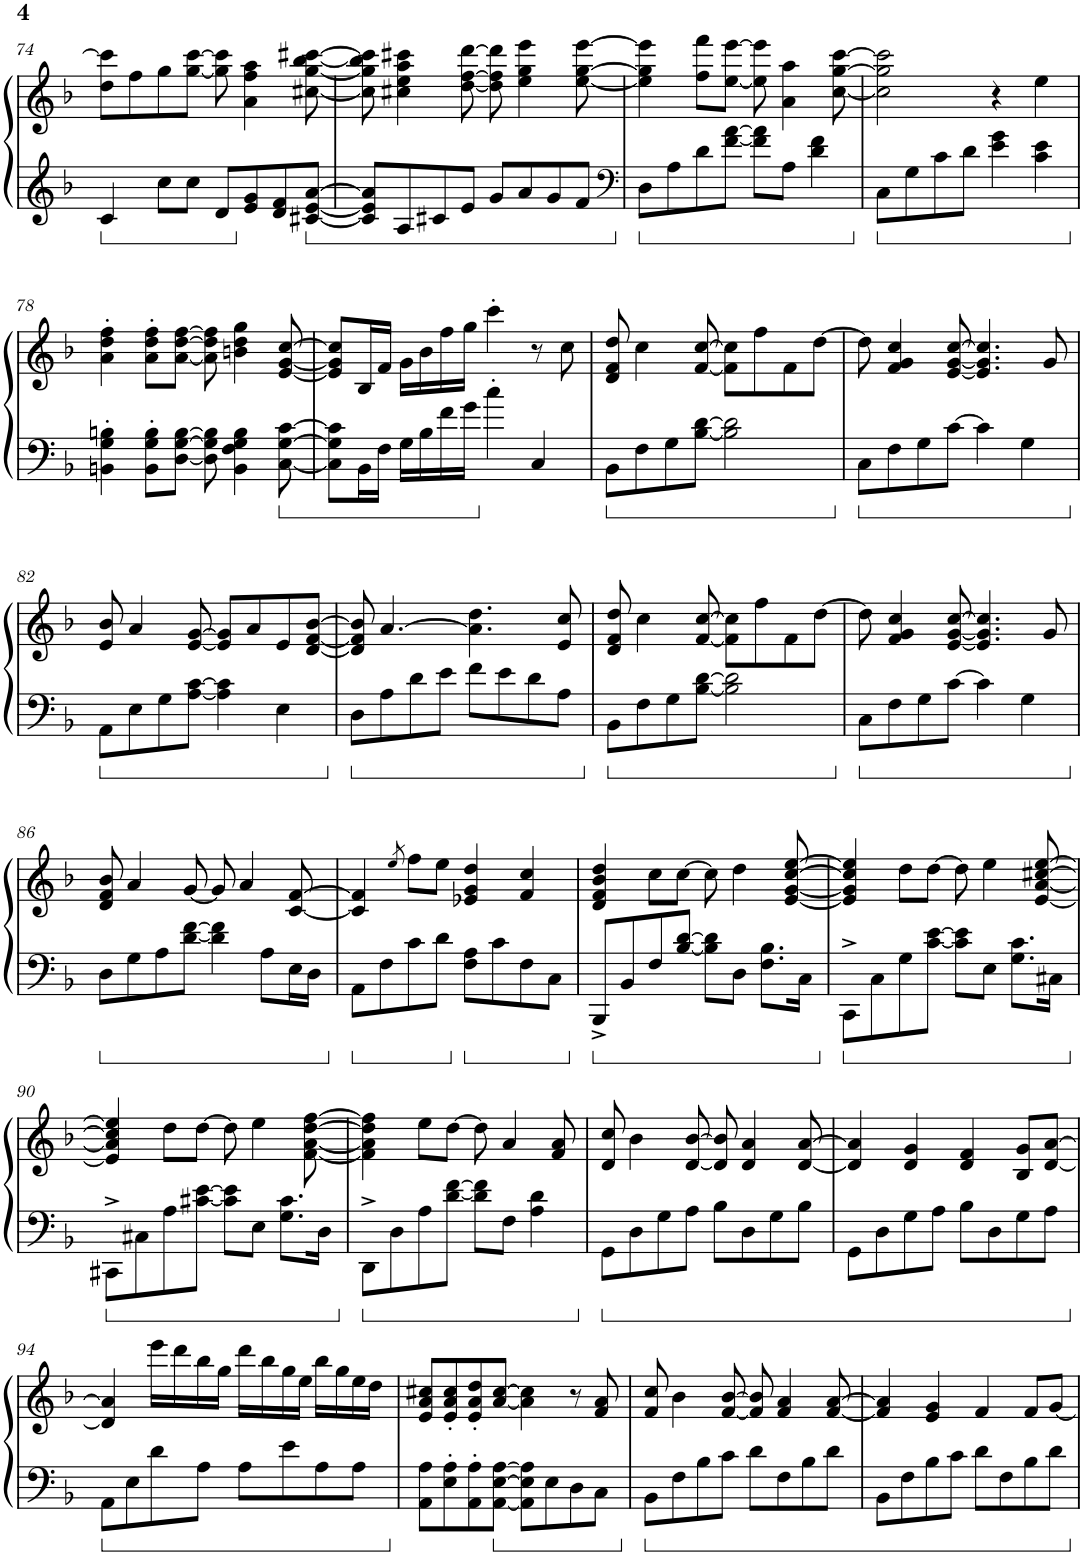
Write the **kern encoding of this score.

**kern	**kern
*part1	*part1
*staff2	*staff1
*I"Piano	*
*I'Pno.	*
!!LO:PB:g=z
*clefG2	*clefG2
*k[b-]	*k[b-]
*M4/4	*M4/4
=74	=74
4c/	8dd\ 8ccc\]L
.	8ff\
8cc\L	8gg\
8cc\J	[8gg\ [8ccc\J
8d/L	8gg\] 8ccc\]
8e/ 8g/	4a\ 4ff\ 4aa\
8d/ 8f/	.
[8c#X/ [8e/ [8a/J	[8cc#X\ [8gg\ [8bb-\ [8ccc#X\
=75	=75
8c#/] 8e/] 8a/]L	8cc#\] 8gg\] 8bb-\] 8ccc#\]
8A/	4cc#X\ 4ee\ 4aa\ 4ccc#X\
8c#X/	.
8e/J	[8dd\ [8ff\ [8ddd\
8g/L	8dd\] 8ff\] 8ddd\]
8a/	4ee\ 4gg\ 4eee\
8g/	.
8f/J	[8ee\ [8gg\ [8eee\
=76	=76
*clefF4	*
8D\L	4ee\] 4gg\] 4eee\]
8A\	.
8d\	8ff\ 8fff\L
[8f\ [8a\J	[8ee\ [8eee\J
8f\] 8a\]L	8ee\] 8eee\]
8A\J	4a\ 4aa\
4d\ 4f\	.
.	[8cc\ [8gg\ [8ccc\
=77	=77
8C\L	2cc\] 2gg\] 2ccc\]
8G\	.
8c\	.
8d\J	.
4e\ 4g\	4r
4c\ 4e\	4ee\
!!LO:LB:g=z
=78	=78
4BBn\' 4G\' 4Bn\'	4a\' 4dd\' 4ff\'
8BB\' 8G\' 8B\'L	8a\' 8dd\' 8ff\'L
[8D\ [8G\ [8B\J	[8a\ [8dd\ [8ff\J
8D\] 8G\] 8B\]	8a\] 8dd\] 8ff\]
4BB\ 4F\ 4G\ 4B\	4bn\ 4dd\ 4gg\
[8C\ [8G\ [8c\	[8e/ [8g/ [8cc/
=79	=79
8C\] 8G\] 8c\]L	8e/] 8g/] 8cc/]L
16BB-\L	16B-/L
16F\JJ	16f/JJ
16G\LL	16g\LL
16B-\	16b-\
16f\	16ff\
16g\JJ	16gg\JJ
4cc'\	4ccc'\
4C/	8r
.	8cc\
=80	=80
8BB-\L	8d/ 8f/ 8dd/
8F\	4cc\
8G\	.
[8B-\ [8d\J	[8f/ [8cc/
2B-\] 2d\]	8f\] 8cc\]L
.	8ff\
.	8f\
.	[8dd\J
=81	=81
8C\L	8dd\]
8F\	4f/ 4g/ 4cc/
8G\	.
[8c\J	[8e/ [8g/ [8cc/
4c\]	4.e/] 4.g/] 4.cc/]
4G\	.
.	8g/
!!LO:LB:g=z
=82	=82
8AA\L	8e/ 8b-/
8E\	4a/
8G\	.
[8A\ [8c\J	[8e/ [8g/
4A\] 4c\]	8e/] 8g/]L
.	8a/
4E\	8e/
.	[8d/ [8f/ [8b-/J
=83	=83
8D\L	8d/] 8f/] 8b-/]
8A\	[4.a/
8d\	.
8e\J	.
8f\L	4.a\] 4.dd\
8e\	.
8d\	.
8A\J	8e/ 8cc/
=84	=84
8BB-\L	8d/ 8f/ 8dd/
8F\	4cc\
8G\	.
[8B-\ [8d\J	[8f/ [8cc/
2B-\] 2d\]	8f\] 8cc\]L
.	8ff\
.	8f\
.	[8dd\J
=85	=85
8C\L	8dd\]
8F\	4f/ 4g/ 4cc/
8G\	.
[8c\J	[8e/ [8g/ [8cc/
4c\]	4.e/] 4.g/] 4.cc/]
4G\	.
.	8g/
!!LO:LB:g=z
=86	=86
8D\L	8d/ 8f/ 8b-/
8G\	4a/
8A\	.
[8d\ [8f\J	[8g/
4d\] 4f\]	8g/]
.	4a/
8A\L	.
16E\L	[8c/ [8f/
16D\JJ	.
=87	=87
8AA\L	4c/] 4f/]
8F\	.
.	8qee/
8c\	8ff\L
8d\J	8ee\J
8F\ 8A\L	4e-X/ 4g/ 4dd/
8c\	.
8F\	4f/ 4cc/
8C\J	.
=88	=88
8BBB-^/L	4d/ 4f/ 4b-/ 4dd/
8BB-/	.
8F/	8cc\L
[8B-/ [8d/J	[8cc\J
8B-\] 8d\]L	8cc\]
8D\J	4dd\
8.F\ 8.B-\L	.
.	[8e/ [8g/ [8cc/ [8ee/
16C\Jk	.
=89	=89
8CC^\L	4e/] 4g/] 4cc/] 4ee/]
8C\	.
8G\	8dd\L
[8c\ [8e\J	[8dd\J
8c\] 8e\]L	8dd\]
8E\J	4ee\
8.G\ 8.c\L	.
.	[8e/ [8a/ [8cc#X/ [8ee/
16C#X\Jk	.
!!LO:LB:g=z
=90	=90
8CC#X^\L	4e/] 4a/] 4cc#/] 4ee/]
8C#X\	.
8A\	8dd\L
[8c#X\ [8e\J	[8dd\J
8c#\] 8e\]L	8dd\]
8E\J	4ee\
8.G\ 8.c#\L	.
.	[8f\ [8a\ [8dd\ [8ff\
16D\Jk	.
=91	=91
8DD^\L	4f\] 4a\] 4dd\] 4ff\]
8D\	.
8A\	8ee\L
[8d\ [8f\J	[8dd\J
8d\] 8f\]L	8dd\]
8F\J	4a/
4A\ 4d\	.
.	8f/ 8a/
=92	=92
8GG\L	8d/ 8cc/
8D\	4b-\
8G\	.
8A\J	[8d/ [8b-/
8B-\L	8d/] 8b-/]
8D\	4d/ 4a/
8G\	.
8B-\J	[8d/ [8a/
=93	=93
8GG\L	4d/] 4a/]
8D\	.
8G\	4d/ 4g/
8A\J	.
8B-\L	4d/ 4f/
8D\	.
8G\	8B-/ 8g/L
8A\J	[8d/ [8a/J
!!LO:LB:g=z
=94	=94
8AA\L	4d/] 4a/]
8E\	.
8d\	16eee\LL
.	16ddd\
8A\J	16bb-\
.	16gg\JJ
8A\L	16ddd\LL
.	16bb-\
8e\	16gg\
.	16ee\JJ
8A\	16bb-\LL
.	16gg\
8A\J	16ee\
.	16dd\JJ
=95	=95
8AA\ 8A\L	8e/ 8a/ 8cc#X/L
8E\' 8A\'	8e/' 8a/' 8cc#/'
8AA\' 8A\'	8e/' 8a/' 8dd/'
[8AA\ [8E\ [8A\J	[8a/ [8cc#/J
8AA\] 8E\] 8A\]L	4a\] 4cc#\]
8E\	.
8D\	8r
8C\J	8f/ 8a/
=96	=96
8BB-\L	8f/ 8cc/
8F\	4b-\
8B-\	.
8c\J	[8f/ [8b-/
8d\L	8f/] 8b-/]
8F\	4f/ 4a/
8B-\	.
8d\J	[8f/ [8a/
=97	=97
8BB-\L	4f/] 4a/]
8F\	.
8B-\	4e/ 4g/
8c\J	.
8d\L	4f/
8F\	.
8B-\	8f/L
8d\J	[8g/J
=	=
*-	*-
